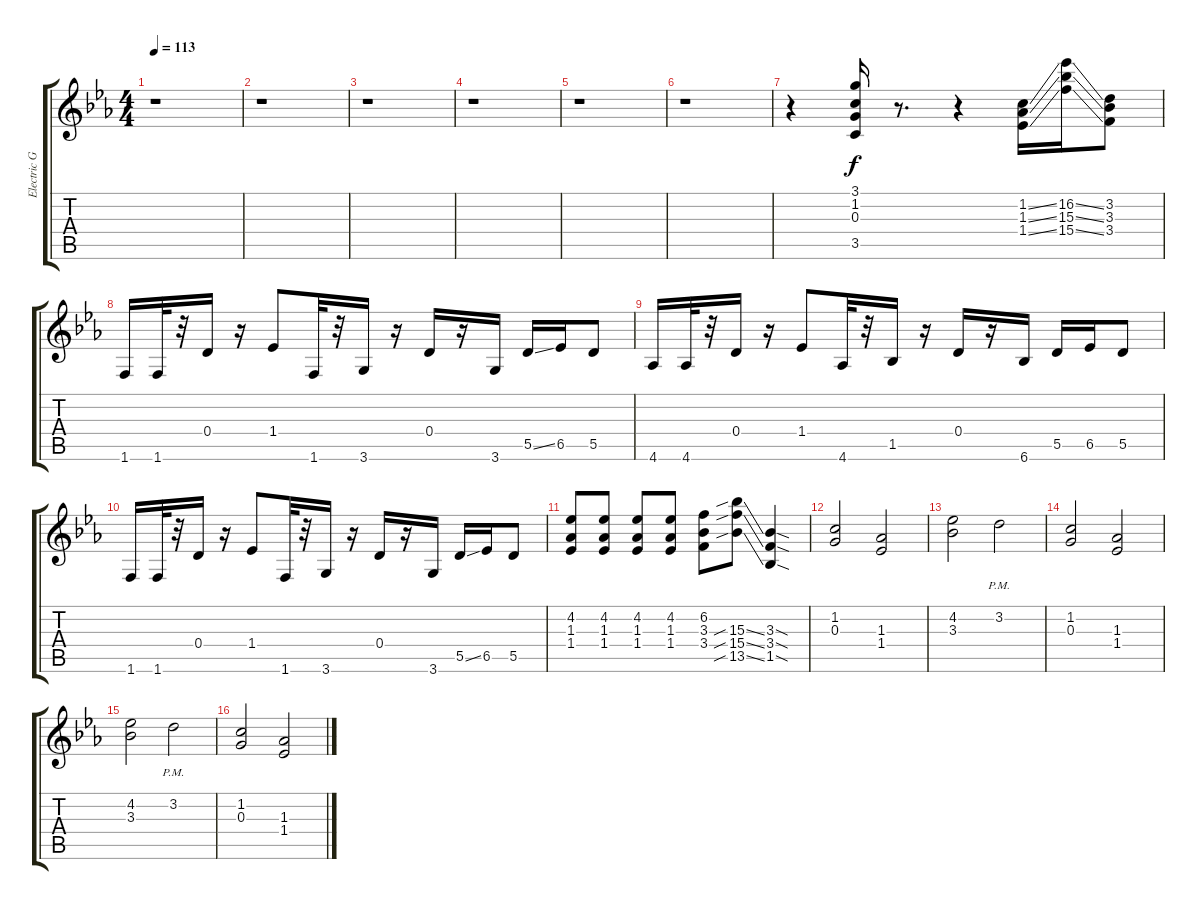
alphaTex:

\track ("Electric Guitar" "Electric G") {instrument distortionguitar}
\staff {score tabs}
\tuning (E4 B3 G3 D3 A2 E2) {hide}
\ts (4 4)
\tempo 113
\clef g2
\ks eb
r.1{dy f} |
r.1 |
r.1 |
r.1 |
r.1 |
r.1 |
r.4 (3.1 1.2 0.3 3.5).16 r.8{d} r.4 (1.2{ss} 1.3{ss} 1.4{ss}).16 (16.2{ss} 15.3{ss} 15.4{ss}).16 (3.2 3.3 3.4).8 |
1.6.16 1.6.32 r.32 0.4.16 r.16 1.4.8 1.6.32 r.32 3.6.16 r.16 0.4.16 r.16 3.6.16 5.5{ss}.16 6.5.16 5.5.8 |
4.6.16 4.6.32 r.32 0.4.16 r.16 1.4.8 4.6.32 r.32 1.5.16 r.16 0.4.16 r.16 6.6.16 5.5.16 6.5.16 5.5.8 |
1.6.16 1.6.32 r.32 0.4.16 r.16 1.4.8 1.6.32 r.32 3.6.16 r.16 0.4.16 r.16 3.6.16 5.5{ss}.16 6.5.16 5.5.8 |
(4.2 1.3 1.4).8 (4.2 1.3 1.4).8 (4.2 1.3 1.4).8 (4.2 1.3 1.4).8 (6.2 3.3 3.4).8 (15.3{sib ss} 15.4{sib ss} 13.5{sib ss}).8 (3.3{sod} 3.4{sod} 1.5{sod}).4 |
(1.2 0.3).2 (1.3 1.4).2 |
(4.2 3.3).2 3.2{pm}.2 |
(1.2 0.3).2 (1.3 1.4).2 |
(4.2 3.3).2 3.2{pm}.2 |
(1.2 0.3).2 (1.3 1.4).2
